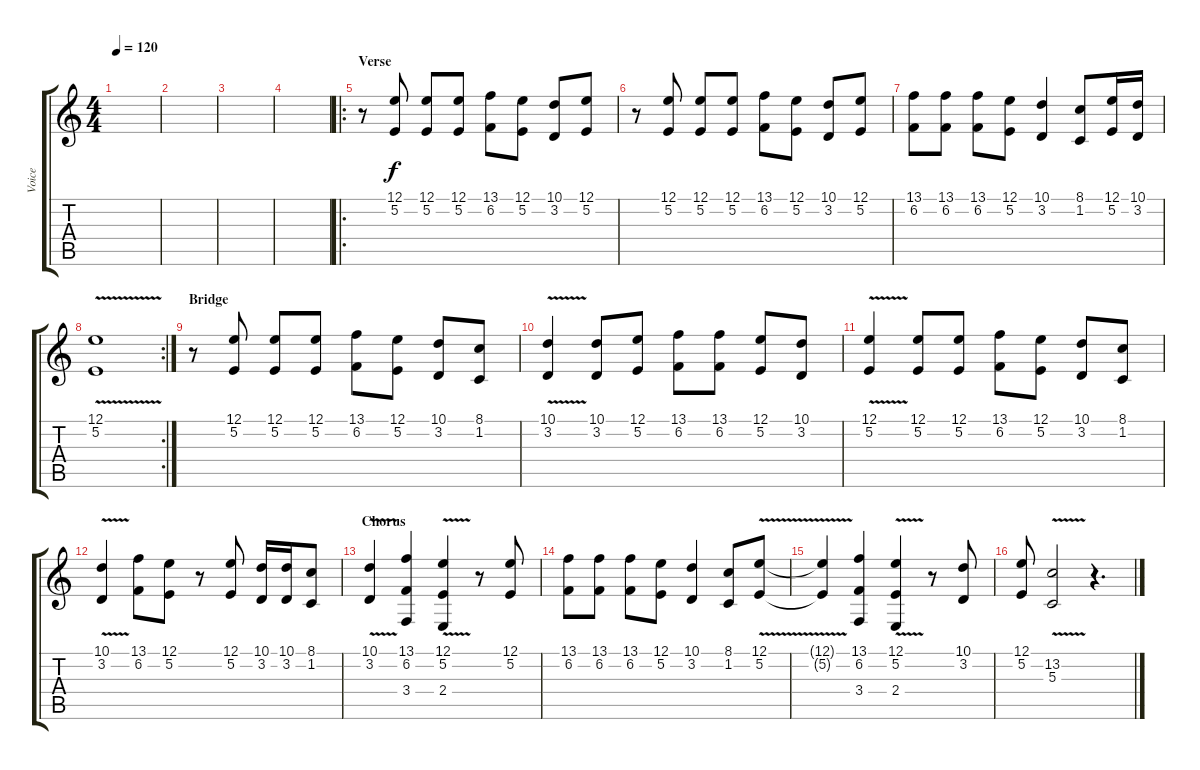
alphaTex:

\track ("Voice" "Voice") {instrument lead6voice}
\staff {score tabs}
\tuning (E4 B3 G3 D3 A2 E2) {hide}
\ts (4 4)
\tempo 120
\clef g2
\ks c
|
|
|
|
\ro
\section ("" "Verse")
r.8 (12.1 5.2).8 (12.1 5.2).8 (12.1 5.2).8 (13.1 6.2).8 (12.1 5.2).8 (10.1 3.2).8 (12.1 5.2).8 |
r.8 (12.1 5.2).8 (12.1 5.2).8 (12.1 5.2).8 (13.1 6.2).8 (12.1 5.2).8 (10.1 3.2).8 (12.1 5.2).8 |
(13.1 6.2).8 (13.1 6.2).8 (13.1 6.2).8 (12.1 5.2).8 (10.1 3.2).4 (8.1 1.2).8 (12.1 5.2).16 (10.1 3.2).16 |
\rc 2
(12.1 5.2{v}).1 |
\section ("" "Bridge")
r.8 (12.1 5.2).8 (12.1 5.2).8 (12.1 5.2).8 (13.1 6.2).8 (12.1 5.2).8 (10.1 3.2).8 (8.1 1.2).8 |
(10.1 3.2{v}).4 (10.1 3.2).8 (12.1 5.2).8 (13.1 6.2).8 (13.1 6.2).8 (12.1 5.2).8 (10.1 3.2).8 |
(12.1{v} 5.2).4 (12.1 5.2).8 (12.1 5.2).8 (13.1 6.2).8 (12.1 5.2).8 (10.1 3.2).8 (8.1 1.2).8 |
(10.1 3.2{v}).4 (13.1 6.2).8 (12.1 5.2).8 r.8 (12.1 5.2).8 (10.1 3.2).16 (10.1 3.2).16 (8.1 1.2).8 |
\section ("" "Chorus")
(10.1 3.2{v}).4 (13.1 6.2 3.4).4 (12.1{v} 5.2 2.4).4 r.8 (12.1 5.2).8 |
(13.1 6.2).8 (13.1 6.2).8 (13.1 6.2).8 (12.1 5.2).8 (10.1 3.2).4 (8.1 1.2).8 (12.1{v} 5.2).8 |
(12.1{t} 5.2{t}).4 (13.1 6.2 3.4).4 (12.1{v} 5.2 2.4).4 r.8 (10.1 3.2).8 |
(12.1 5.2).8 (13.2{v} 5.3).2 r.4{d}
